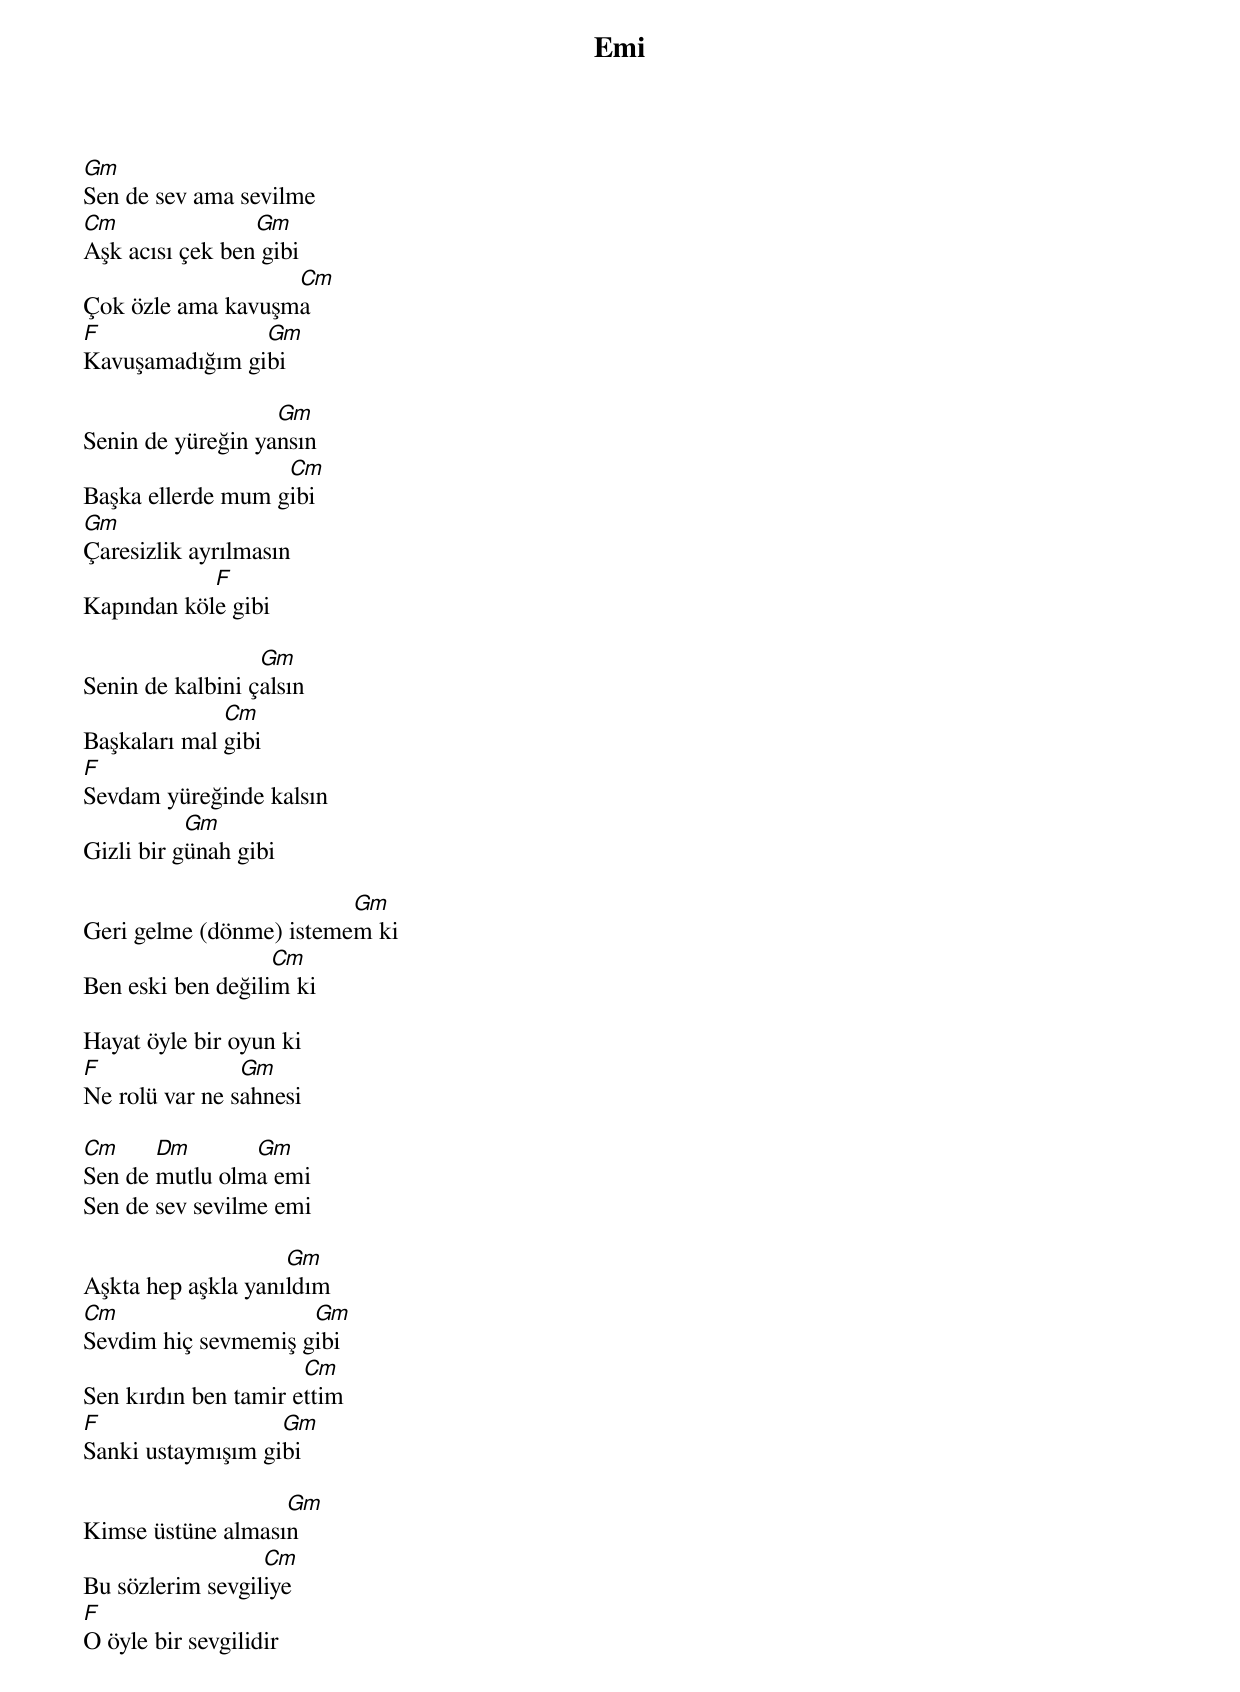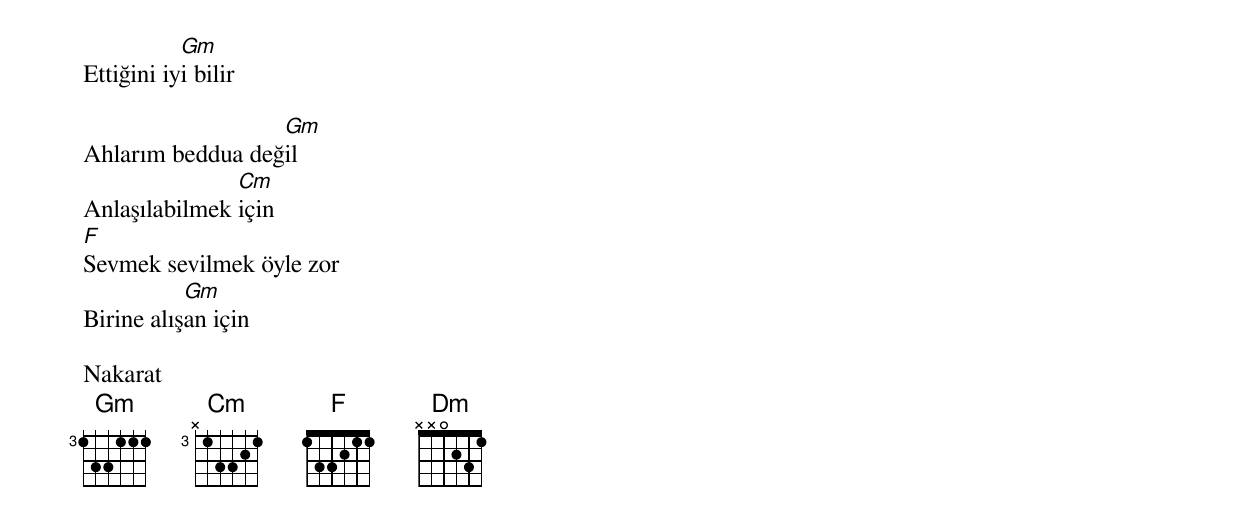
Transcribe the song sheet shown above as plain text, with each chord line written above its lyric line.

{title: Emi}
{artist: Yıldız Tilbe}

Gm
Sen de sev ama sevilme
Cm               Gm
Aşk acısı çek ben gibi
                   Cm
Çok özle ama kavuşma
F               Gm
Kavuşamadığım gibi

                   Gm
Senin de yüreğin yansın
                   Cm
Başka ellerde mum gibi
Gm
Çaresizlik ayrılmasın
            F
Kapından köle gibi

                  Gm
Senin de kalbini çalsın
              Cm
Başkaları mal gibi
F
Sevdam yüreğinde kalsın
           Gm
Gizli bir günah gibi

                         Gm
Geri gelme (dönme) istemem ki
                   Cm
Ben eski ben değilim ki

Hayat öyle bir oyun ki
F               Gm
Ne rolü var ne sahnesi

Cm     Dm       Gm
Sen de mutlu olma emi
Sen de sev sevilme emi

                    Gm
Aşkta hep aşkla yanıldım
Cm                   Gm
Sevdim hiç sevmemiş gibi
                      Cm
Sen kırdın ben tamir ettim
F                  Gm
Sanki ustaymışım gibi

                   Gm
Kimse üstüne almasın
                  Cm
Bu sözlerim sevgiliye
F
O öyle bir sevgilidir
           Gm
Ettiğini iyi bilir

                  Gm
Ahlarım beddua değil
               Cm
Anlaşılabilmek için
F
Sevmek sevilmek öyle zor
           Gm
Birine alışan için

Nakarat
